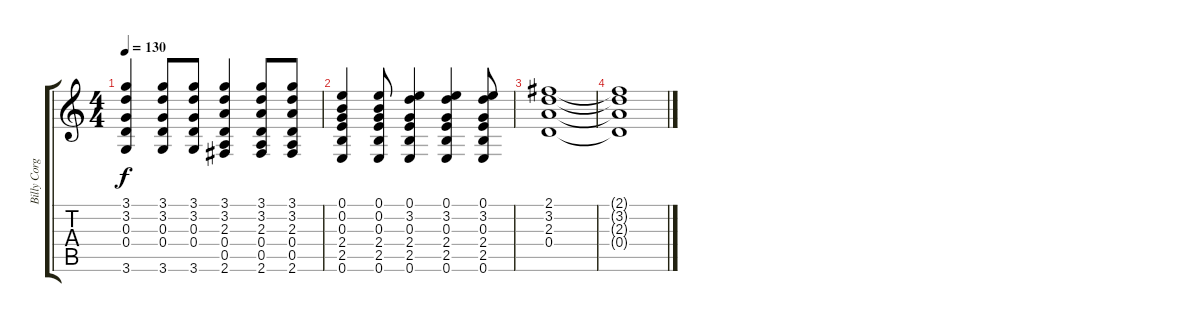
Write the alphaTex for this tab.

\track ("Billy Corgan" "Billy Corg") {instrument acousticguitarsteel}
\staff {score tabs}
\tuning (E4 B3 G3 D3 A2 E2) {hide}
\ts (4 4)
\tempo 130
\clef g2
\ks c
(3.1 3.2 0.3 0.4 3.6).4{dy f} (3.1 3.2 0.3 0.4 3.6).8 (3.1 3.2 0.3 0.4 3.6).8 (3.1 3.2 2.3 0.4 0.5 2.6).4 (3.1 3.2 2.3 0.4 0.5 2.6).8 (3.1 3.2 2.3 0.4 0.5 2.6).8 |
(0.1 0.2 0.3 2.4 2.5 0.6).4 (0.1 0.2 0.3 2.4 2.5 0.6).8 (0.1 3.2 0.3 2.4 2.5 0.6).4 (0.1 3.2 0.3 2.4 2.5 0.6).4 (0.1 3.2 0.3 2.4 2.5 0.6).8 |
(2.1 3.2 2.3 0.4).1 |
(2.1{t} 3.2{t} 2.3{t} 0.4{t}).1
